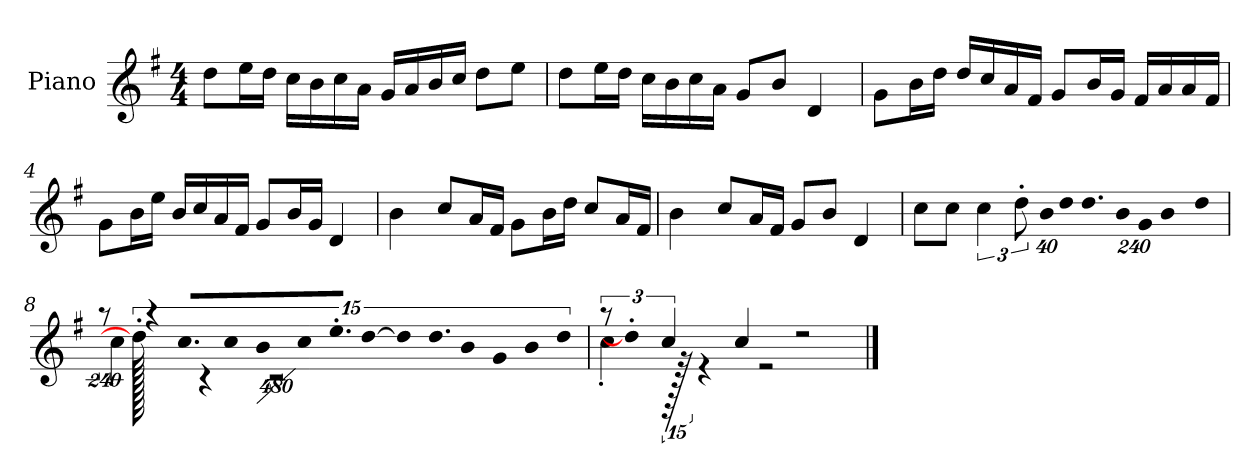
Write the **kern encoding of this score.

**kern
*part1
*staff1
*I"Piano
*I'P-no
*clefG2
*k[f#]
*M4/4
*MM90
=1
8dd\L
16ee\L
16dd\JJ
16cc\LL
16b\
16cc\
16a\JJ
16g/LL
16a/
16b/
16cc/JJ
8dd\L
8ee\J
=2
8dd\L
16ee\L
16dd\JJ
16cc\LL
16b\
16cc\
16a\JJ
8g/L
8b/J
4d/
=3
8g\L
16b\L
16dd\JJ
16dd/LL
16cc/
16a/
16f#/JJ
8g/L
16b/L
16g/JJ
16f#/LL
16a/
16a/
16f#/JJ
!!LO:LB:g=z
=4
8g\L
16b\L
16ee\JJ
16b/LL
16cc/
16a/
16f#/JJ
8g/L
16b/L
16g/JJ
4d/
=5
4b\
8cc/L
16a/L
16f#/JJ
8g\L
16b\L
16dd\JJ
8cc/L
16a/L
16f#/JJ
=6
4b\
8cc/L
16a/L
16f#/JJ
8g/L
8b/J
4d/
=7
8cc\L
8cc\J
6cc\
12dd'\
*Xbrackettup
!LO:N:vis=32
640%23b\KLL
!LO:N:vis=16
1920%137dd\
!LO:N:vis=16.
960%103dd\
!LO:N:vis=16
1920%137b\
!LO:N:vis=16
1920%137g\
!LO:N:vis=32
640%23b\K
[384%41dd\J
!!LO:LB:g=z
=8
*brackettup
!LO:N:vis=16
*^
1920%137r	960ryy
.	4cc'\
1920dd'\]	.
!LO:N:vis=32	!
640%23r	.
!LO:N:vis=16.	!
960%103cc/LL	.
!LO:N:vis=16	!
1920%137cc/	.
.	4r
!LO:N:vis=16	!
1920%137b/	.
!LO:N:vis=32	!
640%23cc/K	.
!LO:N:vis=16.	!
960%103ee'/JJ	.
[240%17dd/L	960%479r
192%7dd/LL]	.
!LO:N:vis=16.	!
960%103dd/	.
!LO:N:vis=16	!
1920%137b/	.
!LO:N:vis=16	!
1920%137g/	.
!LO:N:vis=32	!
640%23b/K	.
[160%17dd/J	.
.	1920ryy
=9	=9
12r	4cc'\
960dd'/]	.
6cc/	.
.	960r
4cc/	4r
2r	2r
*v	*v
==
*-
